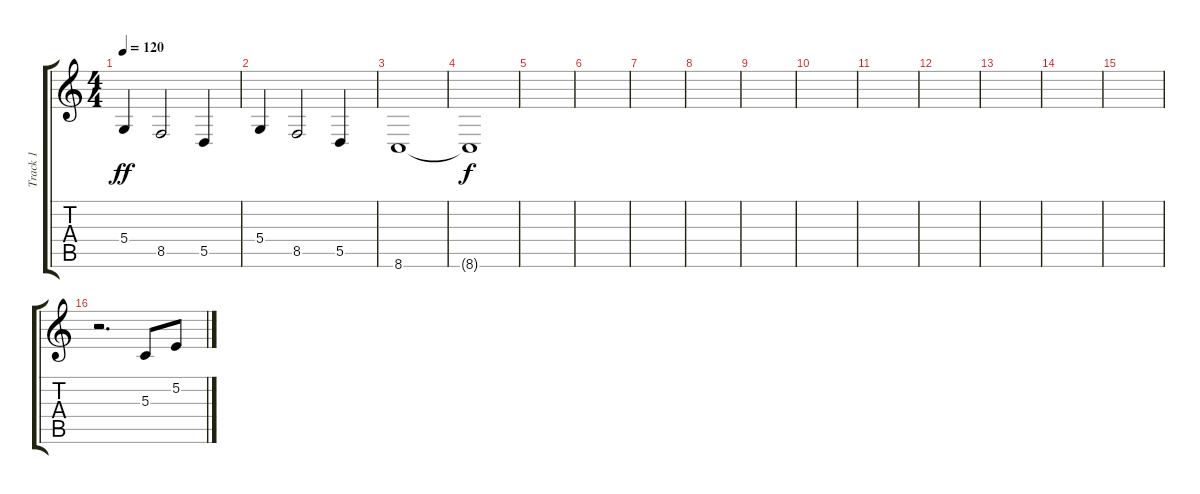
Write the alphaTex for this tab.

\track ("Track 1" "Track 1") {instrument trombone}
\staff {score tabs}
\tuning (E4 B3 G3 D3 A2 E2) {hide}
\ts (4 4)
\tempo 120
\clef g2
\ks c
5.4.4{dy ff} 8.5.2 5.5.4 |
5.4.4 8.5.2 5.5.4 |
8.6.1 |
8.6{t}.1{dy f} |
|
|
|
|
|
|
|
|
|
|
|
r.2{d} 5.3.8 5.2.8
